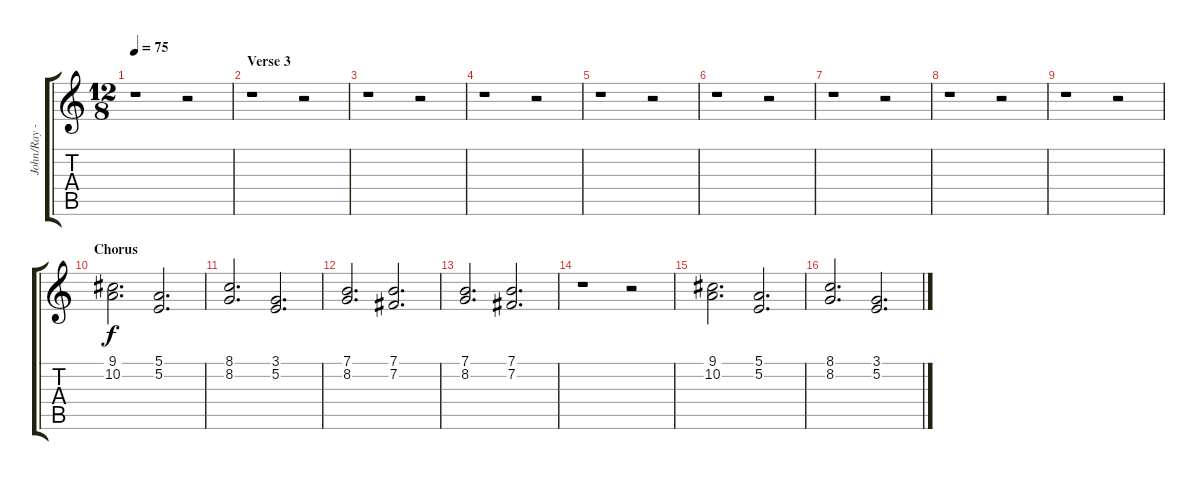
\track ("John/Ray - Vocals" "John/Ray -") {instrument voiceoohs}
\staff {score tabs}
\tuning (E4 B3 G3 D3 A2 E2) {hide}
\ts (12 8)
\tempo 75
\clef g2
\ks c
r.1{dy f} r.2 |
\section ("" "Verse 3")
r.1 r.2 |
r.1 r.2 |
r.1 r.2 |
r.1 r.2 |
r.1 r.2 |
r.1 r.2 |
r.1 r.2 |
r.1 r.2 |
\section ("" "Chorus")
(9.1 10.2).2{d} (5.1 5.2).2{d} |
(8.1 8.2).2{d} (3.1 5.2).2{d} |
(7.1 8.2).2{d} (7.1 7.2).2{d} |
(7.1 8.2).2{d} (7.1 7.2).2{d} |
r.1 r.2 |
(9.1 10.2).2{d} (5.1 5.2).2{d} |
(8.1 8.2).2{d} (3.1 5.2).2{d}
